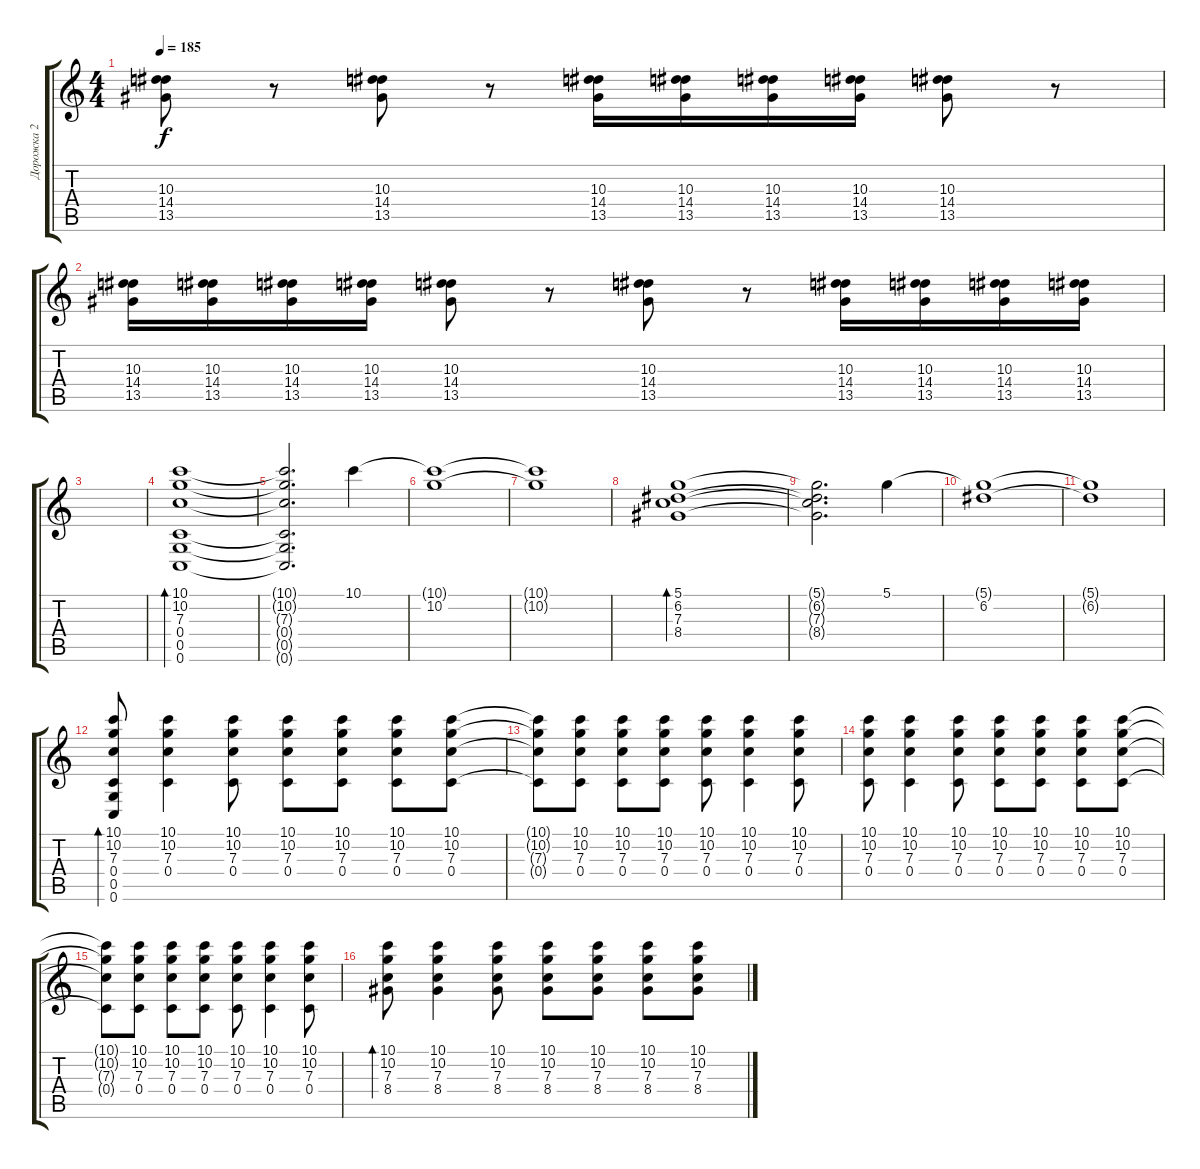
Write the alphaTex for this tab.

\track ("Дорожка 2" "Дорожка 2") {instrument distortionguitar}
\staff {score tabs}
\tuning (D4 A3 F3 C3 G2 C2) {hide}
\ts (4 4)
\tempo 185
\clef g2
\ks c
(10.3 14.4 13.5).8{dy f} r.8 (10.3 14.4 13.5).8 r.8 (10.3 14.4 13.5).16 (10.3 14.4 13.5).16 (10.3 14.4 13.5).16 (10.3 14.4 13.5).16 (10.3 14.4 13.5).8 r.8 |
(10.3 14.4 13.5).16 (10.3 14.4 13.5).16 (10.3 14.4 13.5).16 (10.3 14.4 13.5).16 (10.3 14.4 13.5).8 r.8 (10.3 14.4 13.5).8 r.8 (10.3 14.4 13.5).16 (10.3 14.4 13.5).16 (10.3 14.4 13.5).16 (10.3 14.4 13.5).16 |
|
(10.1 10.2 7.3 0.4 0.5 0.6).1{bd 240 instrument electricguitarjazz} |
(10.1{t} 10.2{t} 7.3{t} 0.4{t} 0.5{t} 0.6{t}).2{d} 10.1.4 |
(10.1{t} 10.2).1 |
(10.1{t} 10.2{t}).1 |
(5.1 6.2 7.3 8.4).1{bd 240} |
(5.1{t} 6.2{t} 7.3{t} 8.4{t}).2{d} 5.1.4 |
(5.1{t} 6.2).1 |
(5.1{t} 6.2{t}).1 |
(10.1 10.2 7.3 0.4 0.5 0.6).8{bd 240} (10.1 10.2 7.3 0.4).4 (10.1 10.2 7.3 0.4).8 (10.1 10.2 7.3 0.4).8 (10.1 10.2 7.3 0.4).8 (10.1 10.2 7.3 0.4).8 (10.1 10.2 7.3 0.4).8 |
(10.1{t} 10.2{t} 7.3{t} 0.4{t}).8 (10.1 10.2 7.3 0.4).8 (10.1 10.2 7.3 0.4).8 (10.1 10.2 7.3 0.4).8 (10.1 10.2 7.3 0.4).8 (10.1 10.2 7.3 0.4).4 (10.1 10.2 7.3 0.4).8 |
(10.1 10.2 7.3 0.4).8 (10.1 10.2 7.3 0.4).4 (10.1 10.2 7.3 0.4).8 (10.1 10.2 7.3 0.4).8 (10.1 10.2 7.3 0.4).8 (10.1 10.2 7.3 0.4).8 (10.1 10.2 7.3 0.4).8 |
(10.1{t} 10.2{t} 7.3{t} 0.4{t}).8 (10.1 10.2 7.3 0.4).8 (10.1 10.2 7.3 0.4).8 (10.1 10.2 7.3 0.4).8 (10.1 10.2 7.3 0.4).8 (10.1 10.2 7.3 0.4).4 (10.1 10.2 7.3 0.4).8 |
(10.1 10.2 7.3 8.4).8{bd 240} (10.1 10.2 7.3 8.4).4 (10.1 10.2 7.3 8.4).8 (10.1 10.2 7.3 8.4).8 (10.1 10.2 7.3 8.4).8 (10.1 10.2 7.3 8.4).8 (10.1 10.2 7.3 8.4).8
